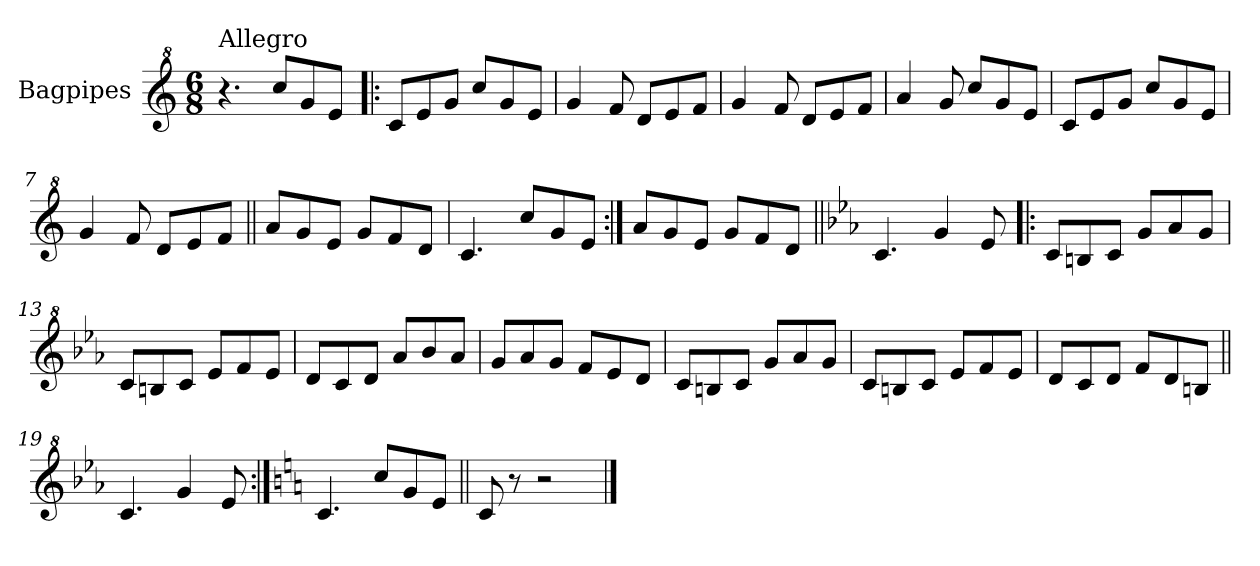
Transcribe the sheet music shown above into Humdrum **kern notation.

**kern
*part1
*staff1
*I"Bagpipes
*I'Bag
*clefG^2
*k[]
*C:
*M6/8
=1
!LO:TX:a:t=Allegro
4.r
8ccc/L
8gg/
8ee/J
=2!|:
8cc/L
8ee/
8gg/J
8ccc/L
8gg/
8ee/J
=3
4gg/
8ff/
8dd/L
8ee/
8ff/J
=4
4gg/
8ff/
8dd/L
8ee/
8ff/J
=5
4aa/
8gg/
8ccc/L
8gg/
8ee/J
=6
8cc/L
8ee/
8gg/J
8ccc/L
8gg/
8ee/J
=7
4gg/
8ff/
8dd/L
8ee/
8ff/J
!!LO:LB:g=z
=8||
8aa/L
8gg/
8ee/J
8gg/L
8ff/
8dd/J
=9
4.cc/
8ccc/L
8gg/
8ee/J
=10:|!
8aa/L
8gg/
8ee/J
8gg/L
8ff/
8dd/J
=11||
*k[b-e-a-]
*E-:
4.cc/
4gg/
8ee-/
=12!|:
8cc/L
8bn/
8cc/J
8gg/L
8aa-/
8gg/J
=13
8cc/L
8bn/
8cc/J
8ee-/L
8ff/
8ee-/J
!!LO:LB:g=z
=14
8dd/L
8cc/
8dd/J
8aa-/L
8bb-/
8aa-/J
=15
8gg/L
8aa-/
8gg/J
8ff/L
8ee-/
8dd/J
=16
8cc/L
8bn/
8cc/J
8gg/L
8aa-/
8gg/J
=17
8cc/L
8bn/
8cc/J
8ee-/L
8ff/
8ee-/J
=18
8dd/L
8cc/
8dd/J
8ff/L
8dd/
8bn/J
=19||
4.cc/
4gg/
8ee-/
!!LO:LB:g=z
=20:|!
*k[]
*C:
4.cc/
8ccc/L
8gg/
8ee/J
=21||
8cc/
8r
2r
==
*-
